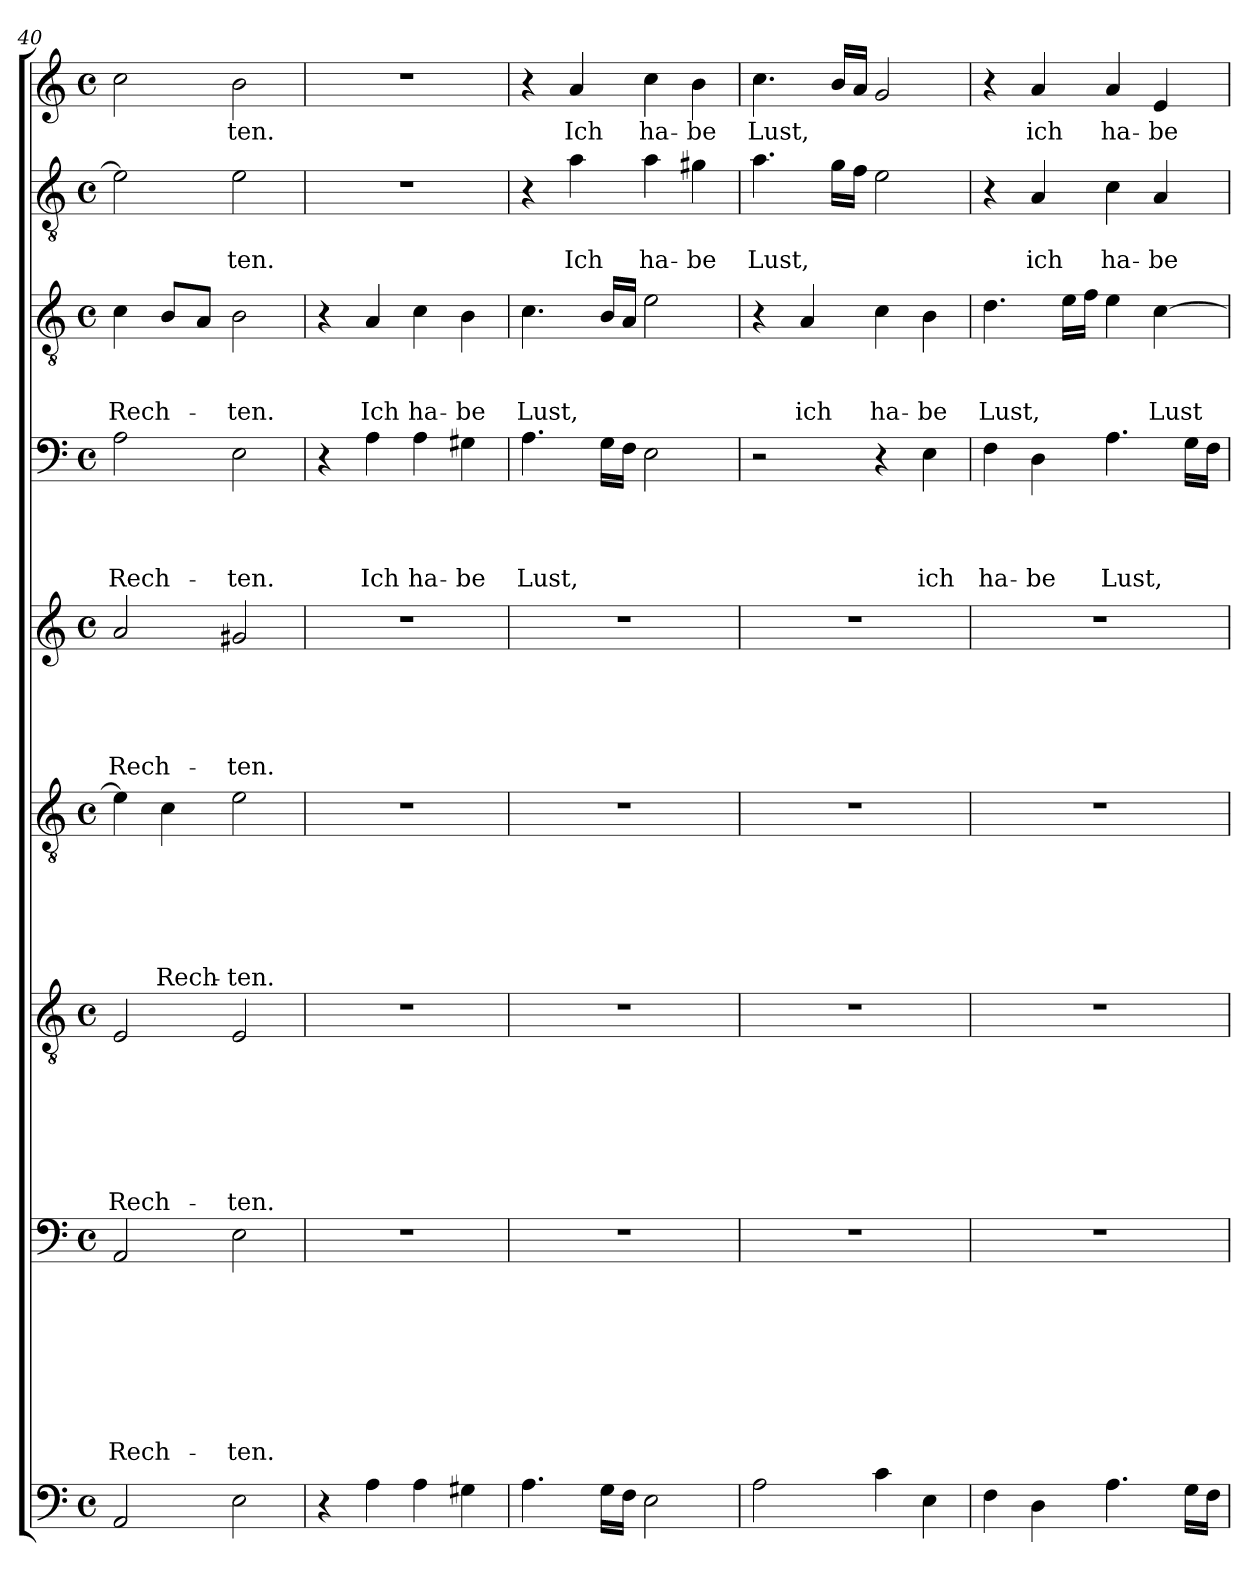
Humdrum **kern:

**kern	**kern	**text	**text	**text	**text	**text	**text	**text	**text	**kern	**text	**text	**text	**text	**text	**text	**text	**kern	**text	**text	**text	**text	**text	**text	**kern	**text	**text	**text	**text	**text	**kern	**text	**text	**text	**text	**kern	**text	**text	**text	**kern	**text	**text	**kern	**text
*part9	*part8	*part8	*part8	*part8	*part8	*part8	*part8	*part8	*part8	*part7	*part7	*part7	*part7	*part7	*part7	*part7	*part7	*part6	*part6	*part6	*part6	*part6	*part6	*part6	*part5	*part5	*part5	*part5	*part5	*part5	*part4	*part4	*part4	*part4	*part4	*part3	*part3	*part3	*part3	*part2	*part2	*part2	*part1	*part1
*staff9	*staff8	*staff8	*staff8	*staff8	*staff8	*staff8	*staff8	*staff8	*staff8	*staff7	*staff7	*staff7	*staff7	*staff7	*staff7	*staff7	*staff7	*staff6	*staff6	*staff6	*staff6	*staff6	*staff6	*staff6	*staff5	*staff5	*staff5	*staff5	*staff5	*staff5	*staff4	*staff4	*staff4	*staff4	*staff4	*staff3	*staff3	*staff3	*staff3	*staff2	*staff2	*staff2	*staff1	*staff1
!!LO:PB:g=z
*clefF4	*clefF4	*	*	*	*	*	*	*	*	*clefGv2	*	*	*	*	*	*	*	*clefGv2	*	*	*	*	*	*	*clefG2	*	*	*	*	*	*clefF4	*	*	*	*	*clefGv2	*	*	*	*clefGv2	*	*	*clefG2	*
*k[]	*k[]	*	*	*	*	*	*	*	*	*k[]	*	*	*	*	*	*	*	*k[]	*	*	*	*	*	*	*k[]	*	*	*	*	*	*k[]	*	*	*	*	*k[]	*	*	*	*k[]	*	*	*k[]	*
*C:	*C:	*	*	*	*	*	*	*	*	*C:	*	*	*	*	*	*	*	*C:	*	*	*	*	*	*	*C:	*	*	*	*	*	*C:	*	*	*	*	*C:	*	*	*	*C:	*	*	*C:	*
*M4/4	*M4/4	*	*	*	*	*	*	*	*	*M4/4	*	*	*	*	*	*	*	*M4/4	*	*	*	*	*	*	*M4/4	*	*	*	*	*	*M4/4	*	*	*	*	*M4/4	*	*	*	*M4/4	*	*	*M4/4	*
*met(c)	*met(c)	*	*	*	*	*	*	*	*	*met(c)	*	*	*	*	*	*	*	*met(c)	*	*	*	*	*	*	*met(c)	*	*	*	*	*	*met(c)	*	*	*	*	*met(c)	*	*	*	*met(c)	*	*	*met(c)	*
=40	=40	=40	=40	=40	=40	=40	=40	=40	=40	=40	=40	=40	=40	=40	=40	=40	=40	=40	=40	=40	=40	=40	=40	=40	=40	=40	=40	=40	=40	=40	=40	=40	=40	=40	=40	=40	=40	=40	=40	=40	=40	=40	=40	=40
!	!	!	!	!	!	!	!	!	!LO:LY:b	!	!	!	!	!	!	!	!LO:LY:b	!	!	!	!	!	!	!	!	!	!	!	!	!LO:LY:b	!	!	!	!	!LO:LY:b	!	!	!	!LO:LY:b	!	!	!	!	!
2AA/	2AA/	.	.	.	.	.	.	.	Rech-	2E/	.	.	.	.	.	.	Rech-	4e\]	.	.	.	.	.	.	2a/	.	.	.	.	Rech-	2A\	.	.	.	Rech-	4c\	.	.	Rech-	2e\]	.	.	2cc\	.
!	!	!	!	!	!	!	!	!	!	!	!	!	!	!	!	!	!	!	!	!	!	!	!	!LO:LY:b	!	!	!	!	!	!	!	!	!	!	!	!	!	!	!	!	!	!	!	!
.	.	.	.	.	.	.	.	.	.	.	.	.	.	.	.	.	.	4c\	.	.	.	.	.	Rech-	.	.	.	.	.	.	.	.	.	.	.	8B/L	.	.	.	.	.	.	.	.
.	.	.	.	.	.	.	.	.	.	.	.	.	.	.	.	.	.	.	.	.	.	.	.	.	.	.	.	.	.	.	.	.	.	.	.	8A/J	.	.	.	.	.	.	.	.
!	!	!	!	!	!	!	!	!	!LO:LY:b	!	!	!	!	!	!	!	!LO:LY:b	!	!	!	!	!	!	!LO:LY:b	!	!	!	!	!	!LO:LY:b	!	!	!	!	!LO:LY:b	!	!	!	!LO:LY:b	!	!	!LO:LY:b	!	!LO:LY:b
2E\	2E\	.	.	.	.	.	.	.	-ten.	2E/	.	.	.	.	.	.	-ten.	2e\	.	.	.	.	.	-ten.	2g#X/	.	.	.	.	-ten.	2E\	.	.	.	-ten.	2B\	.	.	-ten.	2e\	.	-ten.	2b\	-ten.
=41	=41	=41	=41	=41	=41	=41	=41	=41	=41	=41	=41	=41	=41	=41	=41	=41	=41	=41	=41	=41	=41	=41	=41	=41	=41	=41	=41	=41	=41	=41	=41	=41	=41	=41	=41	=41	=41	=41	=41	=41	=41	=41	=41	=41
4r	1r	.	.	.	.	.	.	.	.	1r	.	.	.	.	.	.	.	1r	.	.	.	.	.	.	1r	.	.	.	.	.	4r	.	.	.	.	4r	.	.	.	1r	.	.	1r	.
!	!	!	!	!	!	!	!	!	!	!	!	!	!	!	!	!	!	!	!	!	!	!	!	!	!	!	!	!	!	!	!	!	!	!	!LO:LY:b	!	!	!	!LO:LY:b	!	!	!	!	!
4A\	.	.	.	.	.	.	.	.	.	.	.	.	.	.	.	.	.	.	.	.	.	.	.	.	.	.	.	.	.	.	4A\	.	.	.	Ich	4A/	.	.	Ich	.	.	.	.	.
!	!	!	!	!	!	!	!	!	!	!	!	!	!	!	!	!	!	!	!	!	!	!	!	!	!	!	!	!	!	!	!	!	!	!	!LO:LY:b	!	!	!	!LO:LY:b	!	!	!	!	!
4A\	.	.	.	.	.	.	.	.	.	.	.	.	.	.	.	.	.	.	.	.	.	.	.	.	.	.	.	.	.	.	4A\	.	.	.	ha-	4c\	.	.	ha-	.	.	.	.	.
!	!	!	!	!	!	!	!	!	!	!	!	!	!	!	!	!	!	!	!	!	!	!	!	!	!	!	!	!	!	!	!	!	!	!	!LO:LY:b	!	!	!	!LO:LY:b	!	!	!	!	!
4G#X\	.	.	.	.	.	.	.	.	.	.	.	.	.	.	.	.	.	.	.	.	.	.	.	.	.	.	.	.	.	.	4G#X\	.	.	.	-be	4B\	.	.	-be	.	.	.	.	.
=42	=42	=42	=42	=42	=42	=42	=42	=42	=42	=42	=42	=42	=42	=42	=42	=42	=42	=42	=42	=42	=42	=42	=42	=42	=42	=42	=42	=42	=42	=42	=42	=42	=42	=42	=42	=42	=42	=42	=42	=42	=42	=42	=42	=42
!	!	!	!	!	!	!	!	!	!	!	!	!	!	!	!	!	!	!	!	!	!	!	!	!	!	!	!	!	!	!	!	!	!	!	!LO:LY:b	!	!	!	!LO:LY:b	!	!	!	!	!
4.A\	1r	.	.	.	.	.	.	.	.	1r	.	.	.	.	.	.	.	1r	.	.	.	.	.	.	1r	.	.	.	.	.	4.A\	.	.	.	Lust,	4.c\	.	.	Lust,	4r	.	.	4r	.
!	!	!	!	!	!	!	!	!	!	!	!	!	!	!	!	!	!	!	!	!	!	!	!	!	!	!	!	!	!	!	!	!	!	!	!	!	!	!	!	!	!	!LO:LY:b	!	!LO:LY:b
.	.	.	.	.	.	.	.	.	.	.	.	.	.	.	.	.	.	.	.	.	.	.	.	.	.	.	.	.	.	.	.	.	.	.	.	.	.	.	.	4a\	.	Ich	4a/	Ich
16G\LL	.	.	.	.	.	.	.	.	.	.	.	.	.	.	.	.	.	.	.	.	.	.	.	.	.	.	.	.	.	.	16G\LL	.	.	.	.	16B/LL	.	.	.	.	.	.	.	.
16F\JJ	.	.	.	.	.	.	.	.	.	.	.	.	.	.	.	.	.	.	.	.	.	.	.	.	.	.	.	.	.	.	16F\JJ	.	.	.	.	16A/JJ	.	.	.	.	.	.	.	.
!	!	!	!	!	!	!	!	!	!	!	!	!	!	!	!	!	!	!	!	!	!	!	!	!	!	!	!	!	!	!	!	!	!	!	!	!	!	!	!	!	!	!LO:LY:b	!	!LO:LY:b
2E\	.	.	.	.	.	.	.	.	.	.	.	.	.	.	.	.	.	.	.	.	.	.	.	.	.	.	.	.	.	.	2E\	.	.	.	.	2e\	.	.	.	4a\	.	ha-	4cc\	ha-
!	!	!	!	!	!	!	!	!	!	!	!	!	!	!	!	!	!	!	!	!	!	!	!	!	!	!	!	!	!	!	!	!	!	!	!	!	!	!	!	!	!	!LO:LY:b	!	!LO:LY:b
.	.	.	.	.	.	.	.	.	.	.	.	.	.	.	.	.	.	.	.	.	.	.	.	.	.	.	.	.	.	.	.	.	.	.	.	.	.	.	.	4g#X\	.	-be	4b\	-be
=43	=43	=43	=43	=43	=43	=43	=43	=43	=43	=43	=43	=43	=43	=43	=43	=43	=43	=43	=43	=43	=43	=43	=43	=43	=43	=43	=43	=43	=43	=43	=43	=43	=43	=43	=43	=43	=43	=43	=43	=43	=43	=43	=43	=43
!	!	!	!	!	!	!	!	!	!	!	!	!	!	!	!	!	!	!	!	!	!	!	!	!	!	!	!	!	!	!	!	!	!	!	!	!	!	!	!	!	!	!LO:LY:b	!	!LO:LY:b
2A\	1r	.	.	.	.	.	.	.	.	1r	.	.	.	.	.	.	.	1r	.	.	.	.	.	.	1r	.	.	.	.	.	2r	.	.	.	.	4r	.	.	.	4.a\	.	Lust,	4.cc\	Lust,
!	!	!	!	!	!	!	!	!	!	!	!	!	!	!	!	!	!	!	!	!	!	!	!	!	!	!	!	!	!	!	!	!	!	!	!	!	!	!	!LO:LY:b	!	!	!	!	!
.	.	.	.	.	.	.	.	.	.	.	.	.	.	.	.	.	.	.	.	.	.	.	.	.	.	.	.	.	.	.	.	.	.	.	.	4A/	.	.	ich	.	.	.	.	.
.	.	.	.	.	.	.	.	.	.	.	.	.	.	.	.	.	.	.	.	.	.	.	.	.	.	.	.	.	.	.	.	.	.	.	.	.	.	.	.	16g\LL	.	.	16b/LL	.
.	.	.	.	.	.	.	.	.	.	.	.	.	.	.	.	.	.	.	.	.	.	.	.	.	.	.	.	.	.	.	.	.	.	.	.	.	.	.	.	16f\JJ	.	.	16a/JJ	.
!	!	!	!	!	!	!	!	!	!	!	!	!	!	!	!	!	!	!	!	!	!	!	!	!	!	!	!	!	!	!	!	!	!	!	!	!	!	!	!LO:LY:b	!	!	!	!	!
4c\	.	.	.	.	.	.	.	.	.	.	.	.	.	.	.	.	.	.	.	.	.	.	.	.	.	.	.	.	.	.	4r	.	.	.	.	4c\	.	.	ha-	2e\	.	.	2g/	.
!	!	!	!	!	!	!	!	!	!	!	!	!	!	!	!	!	!	!	!	!	!	!	!	!	!	!	!	!	!	!	!	!	!	!	!LO:LY:b	!	!	!	!LO:LY:b	!	!	!	!	!
4E\	.	.	.	.	.	.	.	.	.	.	.	.	.	.	.	.	.	.	.	.	.	.	.	.	.	.	.	.	.	.	4E\	.	.	.	ich	4B\	.	.	-be	.	.	.	.	.
=44	=44	=44	=44	=44	=44	=44	=44	=44	=44	=44	=44	=44	=44	=44	=44	=44	=44	=44	=44	=44	=44	=44	=44	=44	=44	=44	=44	=44	=44	=44	=44	=44	=44	=44	=44	=44	=44	=44	=44	=44	=44	=44	=44	=44
!	!	!	!	!	!	!	!	!	!	!	!	!	!	!	!	!	!	!	!	!	!	!	!	!	!	!	!	!	!	!	!	!	!	!	!LO:LY:b	!	!	!	!LO:LY:b	!	!	!	!	!
4F\	1r	.	.	.	.	.	.	.	.	1r	.	.	.	.	.	.	.	1r	.	.	.	.	.	.	1r	.	.	.	.	.	4F\	.	.	.	ha-	4.d\	.	.	Lust,	4r	.	.	4r	.
!	!	!	!	!	!	!	!	!	!	!	!	!	!	!	!	!	!	!	!	!	!	!	!	!	!	!	!	!	!	!	!	!	!	!	!LO:LY:b	!	!	!	!	!	!	!LO:LY:b	!	!LO:LY:b
4D\	.	.	.	.	.	.	.	.	.	.	.	.	.	.	.	.	.	.	.	.	.	.	.	.	.	.	.	.	.	.	4D\	.	.	.	-be	.	.	.	.	4A/	.	ich	4a/	ich
.	.	.	.	.	.	.	.	.	.	.	.	.	.	.	.	.	.	.	.	.	.	.	.	.	.	.	.	.	.	.	.	.	.	.	.	16e\LL	.	.	.	.	.	.	.	.
.	.	.	.	.	.	.	.	.	.	.	.	.	.	.	.	.	.	.	.	.	.	.	.	.	.	.	.	.	.	.	.	.	.	.	.	16f\JJ	.	.	.	.	.	.	.	.
!	!	!	!	!	!	!	!	!	!	!	!	!	!	!	!	!	!	!	!	!	!	!	!	!	!	!	!	!	!	!	!	!	!	!	!LO:LY:b	!	!	!	!	!	!	!LO:LY:b	!	!LO:LY:b
4.A\	.	.	.	.	.	.	.	.	.	.	.	.	.	.	.	.	.	.	.	.	.	.	.	.	.	.	.	.	.	.	4.A\	.	.	.	Lust,	4e\	.	.	.	4c\	.	ha-	4a/	ha-
!	!	!	!	!	!	!	!	!	!	!	!	!	!	!	!	!	!	!	!	!	!	!	!	!	!	!	!	!	!	!	!	!	!	!	!	!	!	!	!LO:LY:b	!	!	!LO:LY:b	!	!LO:LY:b
.	.	.	.	.	.	.	.	.	.	.	.	.	.	.	.	.	.	.	.	.	.	.	.	.	.	.	.	.	.	.	.	.	.	.	.	[4c\	.	.	Lust	4A/	.	-be	4e/	-be
16G\LL	.	.	.	.	.	.	.	.	.	.	.	.	.	.	.	.	.	.	.	.	.	.	.	.	.	.	.	.	.	.	16G\LL	.	.	.	.	.	.	.	.	.	.	.	.	.
16F\JJ	.	.	.	.	.	.	.	.	.	.	.	.	.	.	.	.	.	.	.	.	.	.	.	.	.	.	.	.	.	.	16F\JJ	.	.	.	.	.	.	.	.	.	.	.	.	.
=	=	=	=	=	=	=	=	=	=	=	=	=	=	=	=	=	=	=	=	=	=	=	=	=	=	=	=	=	=	=	=	=	=	=	=	=	=	=	=	=	=	=	=	=
*-	*-	*-	*-	*-	*-	*-	*-	*-	*-	*-	*-	*-	*-	*-	*-	*-	*-	*-	*-	*-	*-	*-	*-	*-	*-	*-	*-	*-	*-	*-	*-	*-	*-	*-	*-	*-	*-	*-	*-	*-	*-	*-	*-	*-
